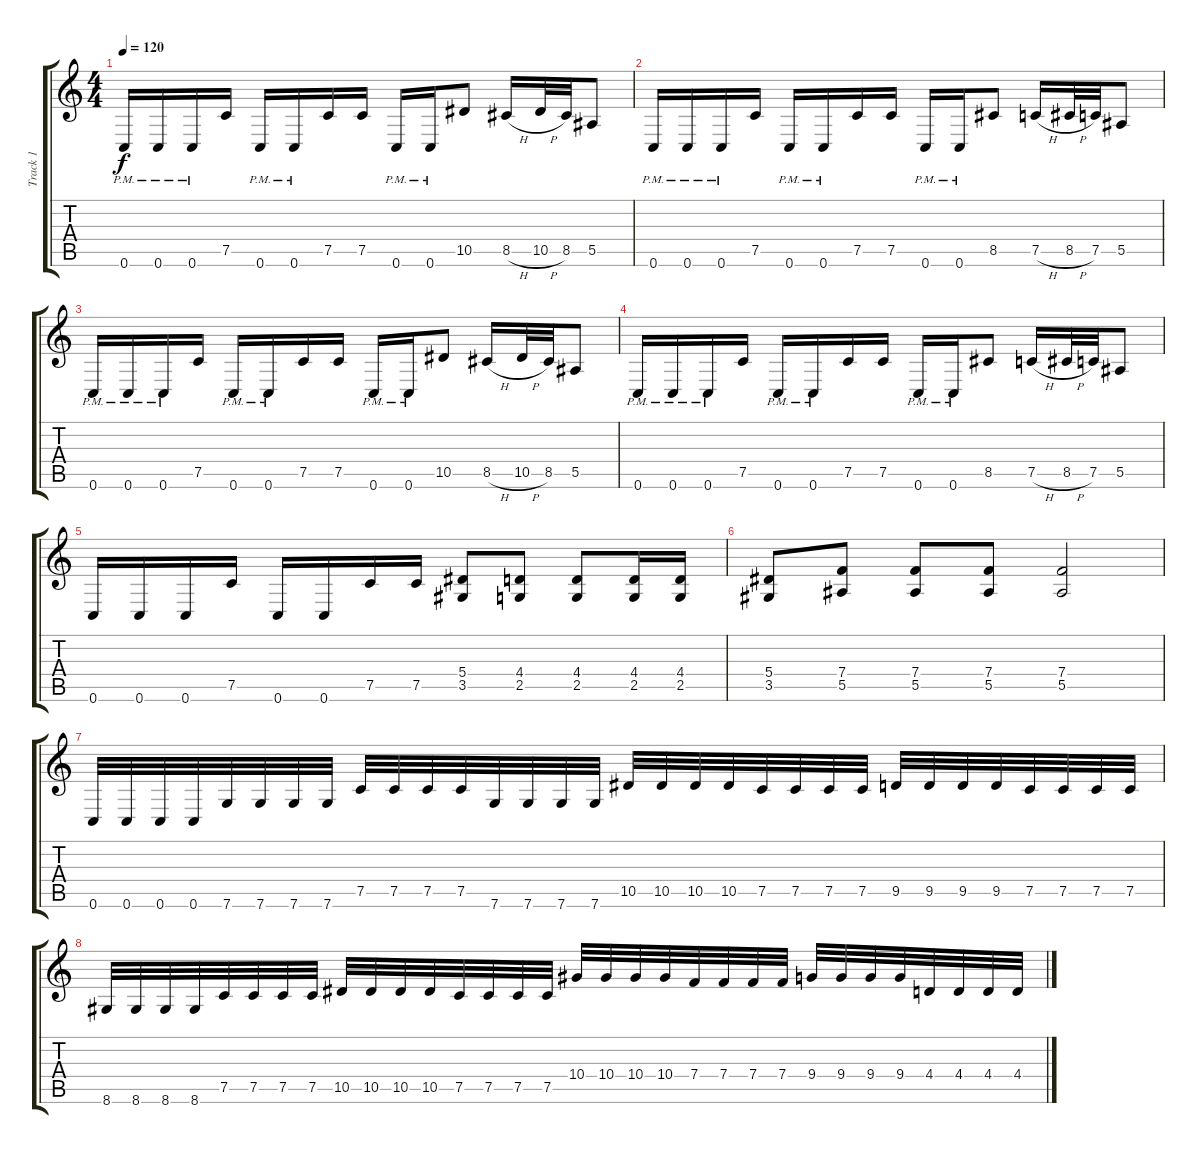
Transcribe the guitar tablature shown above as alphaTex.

\track ("Track 1" "Track 1") {instrument distortionguitar}
\staff {score tabs}
\tuning (C4 G3 Eb3 Bb2 F2 C2) {hide}
\ts (4 4)
\tempo 120
\clef g2
\ks c
0.6{pm}.16{dy f} 0.6{pm}.16 0.6{pm}.16 7.5.16 0.6{pm}.16 0.6{pm}.16 7.5.16 7.5.16 0.6{pm}.16 0.6{pm}.16 10.5.8 8.5{h}.16 10.5{h}.32 8.5.32 5.5.8 |
0.6{pm}.16 0.6{pm}.16 0.6{pm}.16 7.5.16 0.6{pm}.16 0.6{pm}.16 7.5.16 7.5.16 0.6{pm}.16 0.6{pm}.16 8.5.8 7.5{h}.16 8.5{h}.32 7.5.32 5.5.8 |
0.6{pm}.16 0.6{pm}.16 0.6{pm}.16 7.5.16 0.6{pm}.16 0.6{pm}.16 7.5.16 7.5.16 0.6{pm}.16 0.6{pm}.16 10.5.8 8.5{h}.16 10.5{h}.32 8.5.32 5.5.8 |
0.6{pm}.16 0.6{pm}.16 0.6{pm}.16 7.5.16 0.6{pm}.16 0.6{pm}.16 7.5.16 7.5.16 0.6{pm}.16 0.6{pm}.16 8.5.8 7.5{h}.16 8.5{h}.32 7.5.32 5.5.8 |
0.6.16 0.6.16 0.6.16 7.5.16 0.6.16 0.6.16 7.5.16 7.5.16 (5.4 3.5).8 (4.4 2.5).8 (4.4 2.5).8 (4.4 2.5).16 (4.4 2.5).16 |
(5.4 3.5).8 (7.4 5.5).8 (7.4 5.5).8 (7.4 5.5).8 (7.4 5.5).2 |
0.6.32 0.6.32 0.6.32 0.6.32 7.6.32 7.6.32 7.6.32 7.6.32 7.5.32 7.5.32 7.5.32 7.5.32 7.6.32 7.6.32 7.6.32 7.6.32 10.5.32 10.5.32 10.5.32 10.5.32 7.5.32 7.5.32 7.5.32 7.5.32 9.5.32 9.5.32 9.5.32 9.5.32 7.5.32 7.5.32 7.5.32 7.5.32 |
8.6.32 8.6.32 8.6.32 8.6.32 7.5.32 7.5.32 7.5.32 7.5.32 10.5.32 10.5.32 10.5.32 10.5.32 7.5.32 7.5.32 7.5.32 7.5.32 10.4.32 10.4.32 10.4.32 10.4.32 7.4.32 7.4.32 7.4.32 7.4.32 9.4.32 9.4.32 9.4.32 9.4.32 4.4.32 4.4.32 4.4.32 4.4.32
